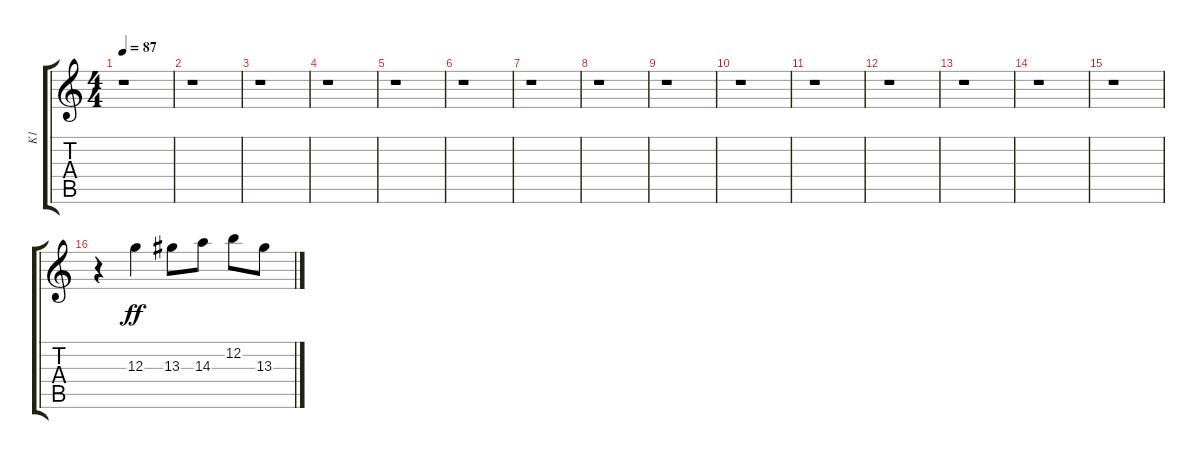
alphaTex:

\track ("K1" "K1") {instrument flute}
\staff {score tabs}
\tuning (E5 B4 G4 D4 A3 E3) {hide}
\ts (4 4)
\tempo 87
\clef g2
\ks c
r.1{dy ff instrument flute} |
r.1 |
r.1 |
r.1 |
r.1 |
r.1 |
r.1 |
r.1 |
r.1 |
r.1 |
r.1 |
r.1 |
r.1 |
r.1 |
r.1 |
r.4 12.3.4 13.3.8 14.3.8 12.2.8 13.3.8
